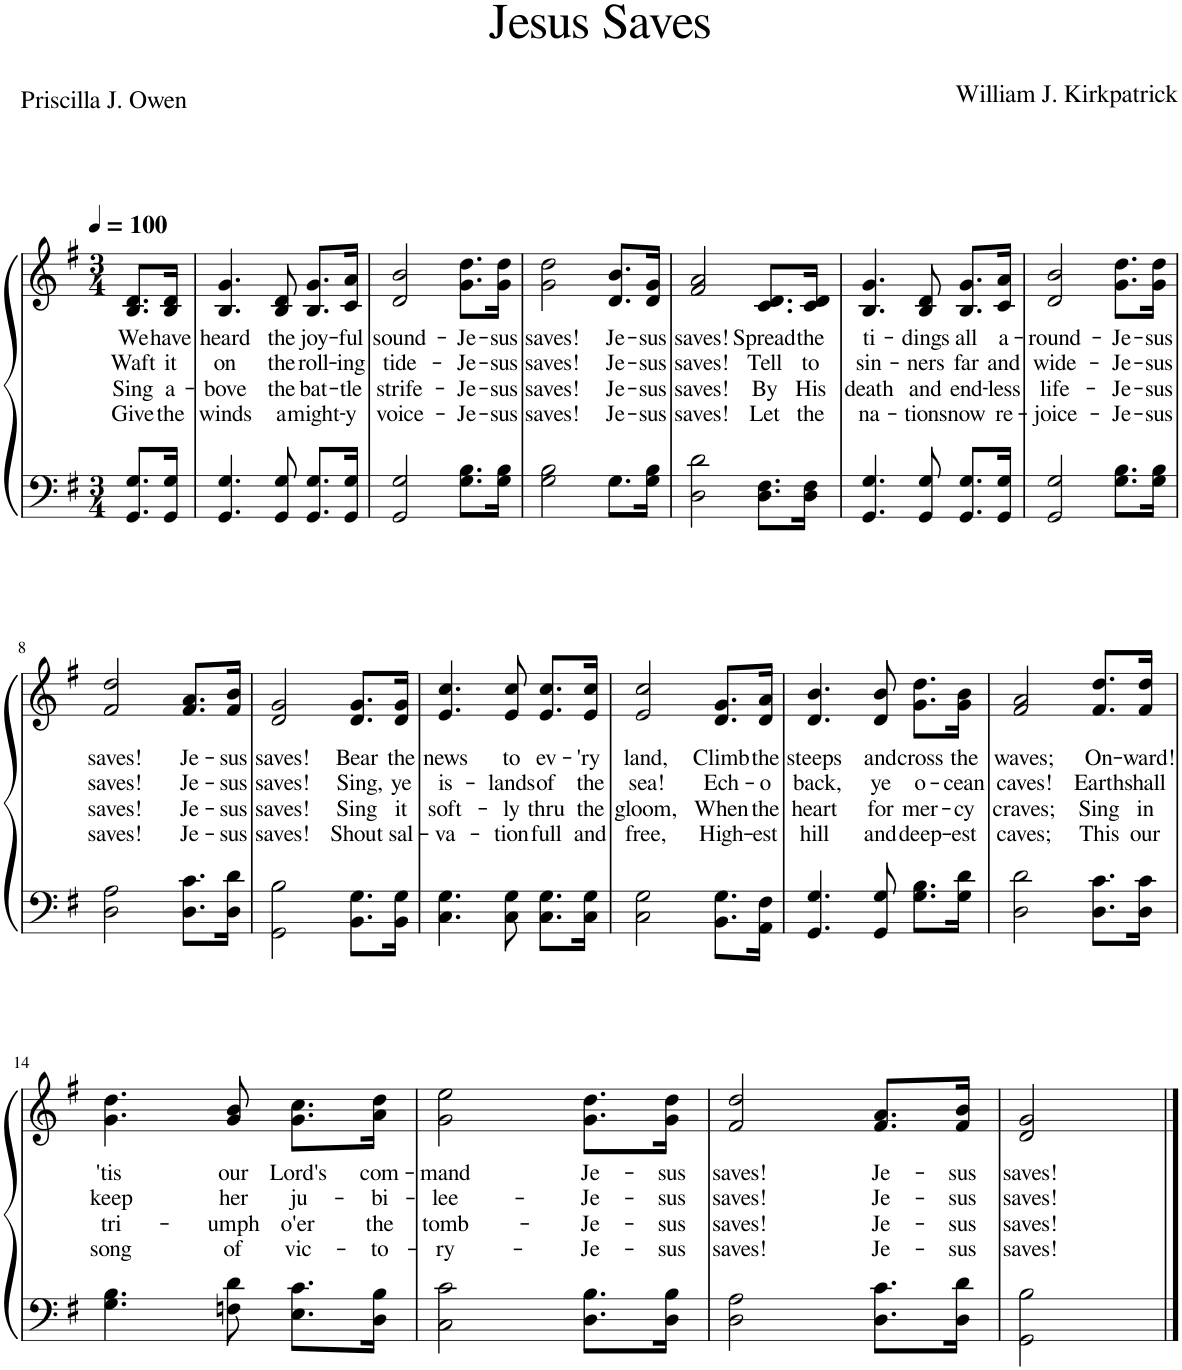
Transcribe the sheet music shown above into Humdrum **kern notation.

**kern	**kern	**text	**text	**text	**text
*part1	*part1	*part1	*part1	*part1	*part1
*staff2	*staff1	*staff1	*staff1	*staff1	*staff1
*I"Piano	*	*	*	*	*
*I'Pno.	*	*	*	*	*
*clefF4	*clefG2	*	*	*	*
*k[f#]	*k[f#]	*	*	*	*
*M3/4	*M3/4	*	*	*	*
*MM100	*MM100	*	*	*	*
=1	=1	=1	=1	=1	=1
!	!	!LO:LY:b	!LO:LY:b	!LO:LY:b	!LO:LY:b
8.GG/ 8.G/L	8.B/ 8.d/L	We	Waft	Sing	Give
!	!	!LO:LY:b	!LO:LY:b	!LO:LY:b	!LO:LY:b
16GG/ 16G/Jk	16B/ 16d/Jk	have	it	a-	the
=2	=2	=2	=2	=2	=2
!	!	!LO:LY:b	!LO:LY:b	!LO:LY:b	!LO:LY:b
4.GG/ 4.G/	4.B/ 4.g/	heard	on	-bove	winds
!	!	!LO:LY:b	!LO:LY:b	!LO:LY:b	!LO:LY:b
8GG/ 8G/	8B/ 8d/	the	the	the	a
!	!	!LO:LY:b	!LO:LY:b	!LO:LY:b	!LO:LY:b
8.GG/ 8.G/L	8.B/ 8.g/L	joy-	roll-	bat-	might-
!	!	!LO:LY:b	!LO:LY:b	!LO:LY:b	!LO:LY:b
16GG/ 16G/Jk	16c/ 16a/Jk	-ful	-ing	-tle	-y
=3	=3	=3	=3	=3	=3
!	!	!LO:LY:b	!LO:LY:b	!LO:LY:b	!LO:LY:b
2GG/ 2G/	2d/ 2b/	sound-	tide-	strife-	voice-
!	!	!LO:LY:b	!LO:LY:b	!LO:LY:b	!LO:LY:b
8.G\ 8.B\L	8.g\ 8.dd\L	-Je-	-Je-	-Je-	-Je-
!	!	!LO:LY:b	!LO:LY:b	!LO:LY:b	!LO:LY:b
16G\ 16B\Jk	16g\ 16dd\Jk	-sus	-sus	-sus	-sus
=4	=4	=4	=4	=4	=4
!	!	!LO:LY:b	!LO:LY:b	!LO:LY:b	!LO:LY:b
2G\ 2B\	2g\ 2dd\	saves!	saves!	saves!	saves!
!	!	!LO:LY:b	!LO:LY:b	!LO:LY:b	!LO:LY:b
8.G\L	8.d/ 8.b/L	Je-	Je-	Je-	Je-
!	!	!LO:LY:b	!LO:LY:b	!LO:LY:b	!LO:LY:b
16G\ 16B\Jk	16d/ 16g/Jk	-sus	-sus	-sus	-sus
=5	=5	=5	=5	=5	=5
!	!	!LO:LY:b	!LO:LY:b	!LO:LY:b	!LO:LY:b
2D\ 2d\	2f#/ 2a/	saves!	saves!	saves!	saves!
!	!	!LO:LY:b	!LO:LY:b	!LO:LY:b	!LO:LY:b
8.D\ 8.F#\L	8.c/ 8.d/L	Spread	Tell	By	Let
!	!	!LO:LY:b	!LO:LY:b	!LO:LY:b	!LO:LY:b
16D\ 16F#\Jk	16c/ 16d/Jk	the	to	His	the
=6	=6	=6	=6	=6	=6
!	!	!LO:LY:b	!LO:LY:b	!LO:LY:b	!LO:LY:b
4.GG/ 4.G/	4.B/ 4.g/	ti-	sin-	death	na-
!	!	!LO:LY:b	!LO:LY:b	!LO:LY:b	!LO:LY:b
8GG/ 8G/	8B/ 8d/	-dings	-ners	and	-tions
!	!	!LO:LY:b	!LO:LY:b	!LO:LY:b	!LO:LY:b
8.GG/ 8.G/L	8.B/ 8.g/L	all	far	end-	now
!	!	!LO:LY:b	!LO:LY:b	!LO:LY:b	!LO:LY:b
16GG/ 16G/Jk	16c/ 16a/Jk	a-	and	-less	re-
=7	=7	=7	=7	=7	=7
!	!	!LO:LY:b	!LO:LY:b	!LO:LY:b	!LO:LY:b
2GG/ 2G/	2d/ 2b/	-round-	wide-	life-	-joice-
!	!	!LO:LY:b	!LO:LY:b	!LO:LY:b	!LO:LY:b
8.G\ 8.B\L	8.g\ 8.dd\L	-Je-	-Je-	-Je-	-Je-
!	!	!LO:LY:b	!LO:LY:b	!LO:LY:b	!LO:LY:b
16G\ 16B\Jk	16g\ 16dd\Jk	-sus	-sus	-sus	-sus
!!LO:LB:g=z
=8	=8	=8	=8	=8	=8
!	!	!LO:LY:b	!LO:LY:b	!LO:LY:b	!LO:LY:b
2D\ 2A\	2f#/ 2dd/	saves!	saves!	saves!	saves!
!	!	!LO:LY:b	!LO:LY:b	!LO:LY:b	!LO:LY:b
8.D\ 8.c\L	8.f#/ 8.a/L	Je-	Je-	Je-	Je-
!	!	!LO:LY:b	!LO:LY:b	!LO:LY:b	!LO:LY:b
16D\ 16d\Jk	16f#/ 16b/Jk	-sus	-sus	-sus	-sus
=9	=9	=9	=9	=9	=9
!	!	!LO:LY:b	!LO:LY:b	!LO:LY:b	!LO:LY:b
2GG\ 2B\	2d/ 2g/	saves!	saves!	saves!	saves!
!	!	!LO:LY:b	!LO:LY:b	!LO:LY:b	!LO:LY:b
8.BB\ 8.G\L	8.d/ 8.g/L	Bear	Sing,	Sing	Shout
!	!	!LO:LY:b	!LO:LY:b	!LO:LY:b	!LO:LY:b
16BB\ 16G\Jk	16d/ 16g/Jk	the	ye	it	sal-
=10	=10	=10	=10	=10	=10
!	!	!LO:LY:b	!LO:LY:b	!LO:LY:b	!LO:LY:b
4.C\ 4.G\	4.e/ 4.cc/	news	is-	soft-	-va-
!	!	!LO:LY:b	!LO:LY:b	!LO:LY:b	!LO:LY:b
8C\ 8G\	8e/ 8cc/	to	-lands	-ly	-tion
!	!	!LO:LY:b	!LO:LY:b	!LO:LY:b	!LO:LY:b
8.C\ 8.G\L	8.e/ 8.cc/L	ev-	of	thru	full
!	!	!LO:LY:b	!LO:LY:b	!LO:LY:b	!LO:LY:b
16C\ 16G\Jk	16e/ 16cc/Jk	-'ry	the	the	and
=11	=11	=11	=11	=11	=11
!	!	!LO:LY:b	!LO:LY:b	!LO:LY:b	!LO:LY:b
2C\ 2G\	2e/ 2cc/	land,	sea!	gloom,	free,
!	!	!LO:LY:b	!LO:LY:b	!LO:LY:b	!LO:LY:b
8.BB\ 8.G\L	8.d/ 8.g/L	Climb	Ech-	When	High-
!	!	!LO:LY:b	!LO:LY:b	!LO:LY:b	!LO:LY:b
16AA\ 16F#\Jk	16d/ 16a/Jk	the	-o	the	-est
=12	=12	=12	=12	=12	=12
!	!	!LO:LY:b	!LO:LY:b	!LO:LY:b	!LO:LY:b
4.GG/ 4.G/	4.d/ 4.b/	steeps	back,	heart	hill
!	!	!LO:LY:b	!LO:LY:b	!LO:LY:b	!LO:LY:b
8GG/ 8G/	8d/ 8b/	and	ye	for	and
!	!	!LO:LY:b	!LO:LY:b	!LO:LY:b	!LO:LY:b
8.G\ 8.B\L	8.g\ 8.dd\L	cross	o-	mer-	deep-
!	!	!LO:LY:b	!LO:LY:b	!LO:LY:b	!LO:LY:b
16G\ 16d\Jk	16g\ 16b\Jk	the	-cean	-cy	-est
=13	=13	=13	=13	=13	=13
!	!	!LO:LY:b	!LO:LY:b	!LO:LY:b	!LO:LY:b
2D\ 2d\	2f#/ 2a/	waves;	caves!	craves;	caves;
!	!	!LO:LY:b	!LO:LY:b	!LO:LY:b	!LO:LY:b
8.D\ 8.c\L	8.f#/ 8.dd/L	On-	Earth	Sing	This
!	!	!LO:LY:b	!LO:LY:b	!LO:LY:b	!LO:LY:b
16D\ 16c\Jk	16f#/ 16dd/Jk	-ward!	shall	in	our
!!LO:LB:g=z
=14	=14	=14	=14	=14	=14
!	!	!LO:LY:b	!LO:LY:b	!LO:LY:b	!LO:LY:b
4.G\ 4.B\	4.g\ 4.dd\	'tis	keep	tri-	song
!	!	!LO:LY:b	!LO:LY:b	!LO:LY:b	!LO:LY:b
8Fn\ 8d\	8g/ 8b/	our	her	-umph	of
!	!	!LO:LY:b	!LO:LY:b	!LO:LY:b	!LO:LY:b
8.E\ 8.c\L	8.g\ 8.cc\L	Lord's	ju-	o'er	vic-
!	!	!LO:LY:b	!LO:LY:b	!LO:LY:b	!LO:LY:b
16D\ 16B\Jk	16a\ 16dd\Jk	com-	-bi-	the	-to-
=15	=15	=15	=15	=15	=15
!	!	!LO:LY:b	!LO:LY:b	!LO:LY:b	!LO:LY:b
2C\ 2c\	2g\ 2ee\	-mand	-lee-	tomb-	-ry-
!	!	!LO:LY:b	!LO:LY:b	!LO:LY:b	!LO:LY:b
8.D\ 8.B\L	8.g\ 8.dd\L	Je-	-Je-	-Je-	-Je-
!	!	!LO:LY:b	!LO:LY:b	!LO:LY:b	!LO:LY:b
16D\ 16B\Jk	16g\ 16dd\Jk	-sus	-sus	-sus	-sus
=16	=16	=16	=16	=16	=16
!	!	!LO:LY:b	!LO:LY:b	!LO:LY:b	!LO:LY:b
2D\ 2A\	2f#/ 2dd/	saves!	saves!	saves!	saves!
!	!	!LO:LY:b	!LO:LY:b	!LO:LY:b	!LO:LY:b
8.D\ 8.c\L	8.f#/ 8.a/L	Je-	Je-	Je-	Je-
!	!	!LO:LY:b	!LO:LY:b	!LO:LY:b	!LO:LY:b
16D\ 16d\Jk	16f#/ 16b/Jk	-sus	-sus	-sus	-sus
=17	=17	=17	=17	=17	=17
!	!	!LO:LY:b	!LO:LY:b	!LO:LY:b	!LO:LY:b
2GG\ 2B\	2d/ 2g/	saves!	saves!	saves!	saves!
==	==	==	==	==	==
*-	*-	*-	*-	*-	*-
